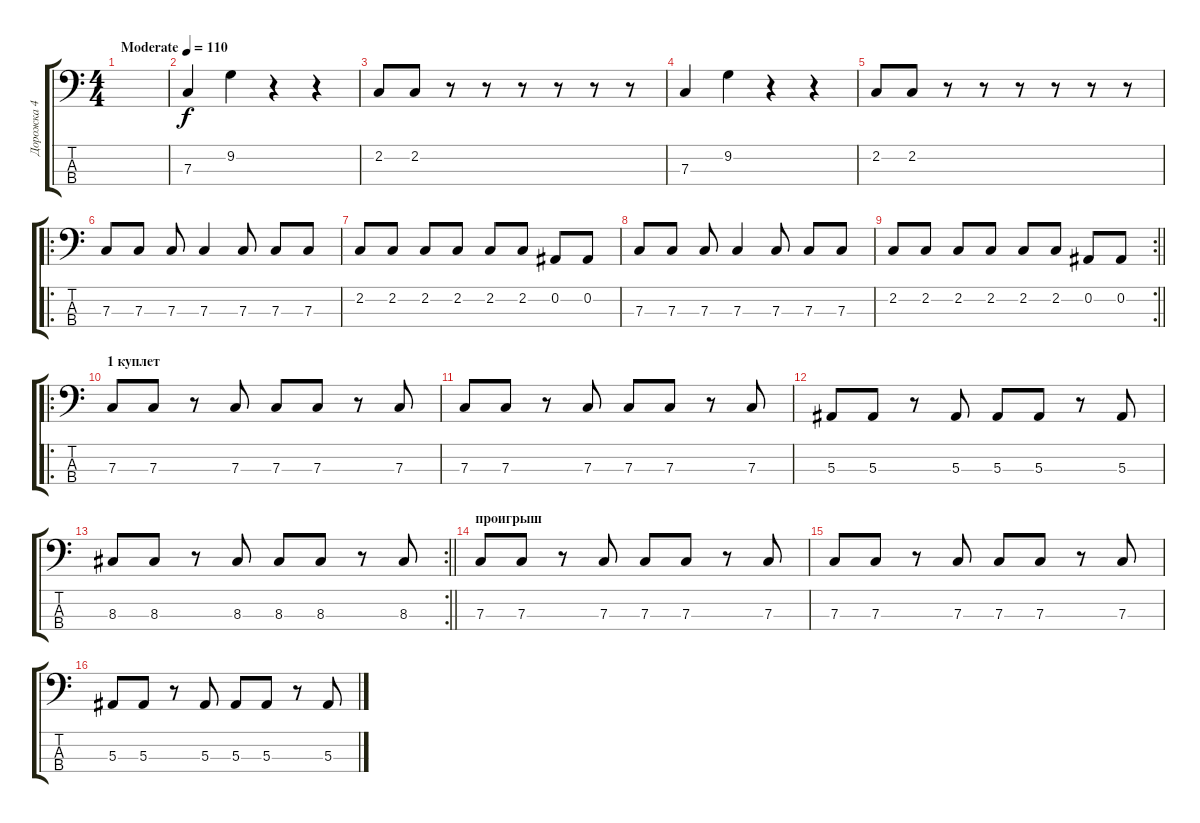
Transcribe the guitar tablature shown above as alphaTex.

\track ("Дорожка 4" "Дорожка 4") {instrument slapbass1}
\staff {score tabs}
\tuning (Eb2 Bb1 F1 C1) {hide}
\ts (4 4)
\tempo (110 "Moderate")
\clef f4
\ks c
|
7.3.4 9.2.4 r.4 r.4 |
2.2.8 2.2.8 r.8 r.8 r.8 r.8 r.8 r.8 |
7.3.4 9.2.4 r.4 r.4 |
2.2.8 2.2.8 r.8 r.8 r.8 r.8 r.8 r.8 |
\ro
7.3.8 7.3.8 7.3.8 7.3.4 7.3.8 7.3.8 7.3.8 |
2.2.8 2.2.8 2.2.8 2.2.8 2.2.8 2.2.8 0.2.8 0.2.8 |
7.3.8 7.3.8 7.3.8 7.3.4 7.3.8 7.3.8 7.3.8 |
\rc 2
\barLineRight lightlight
2.2.8 2.2.8 2.2.8 2.2.8 2.2.8 2.2.8 0.2.8 0.2.8 |
\ro
\section ("" "1 куплет")
7.3.8 7.3.8 r.8 7.3.8 7.3.8 7.3.8 r.8 7.3.8 |
7.3.8 7.3.8 r.8 7.3.8 7.3.8 7.3.8 r.8 7.3.8 |
5.3.8 5.3.8 r.8 5.3.8 5.3.8 5.3.8 r.8 5.3.8 |
\rc 2
\barLineRight lightlight
8.3.8 8.3.8 r.8 8.3.8 8.3.8 8.3.8 r.8 8.3.8 |
\section ("" "проигрыш")
7.3.8 7.3.8 r.8 7.3.8 7.3.8 7.3.8 r.8 7.3.8 |
7.3.8 7.3.8 r.8 7.3.8 7.3.8 7.3.8 r.8 7.3.8 |
5.3.8 5.3.8 r.8 5.3.8 5.3.8 5.3.8 r.8 5.3.8
